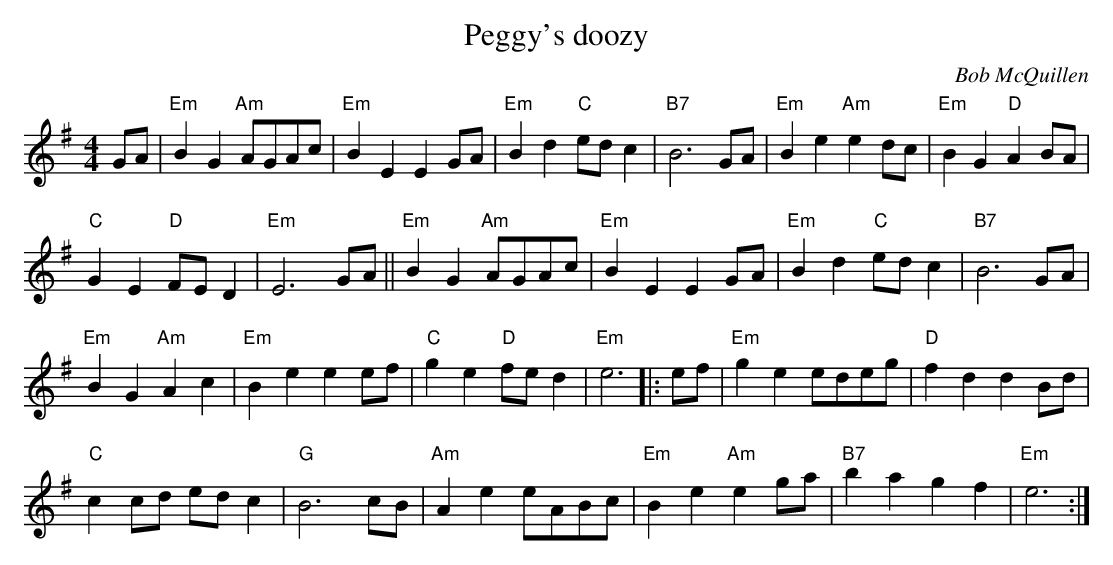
X:1
T:Peggy's doozy
C:Bob McQuillen
M:4/4
L:1/4
K:Em
G/A/ | "Em"B G "Am"A/G/A/c/ | "Em"B E E G/A/ |\
 "Em"B d "C"e/d/ c | "B7"B3 G/A/ |\
 "Em"B e "Am"e d/c/ | "Em"B G "D"A B/A/ |
 "C"G E "D"F/E/ D | "Em"E3 G/A/ ||\
"Em"B G "Am"A/G/A/c/ | "Em"B E E G/A/ |\
 "Em"B d "C"e/d/ c | "B7"B3 G/A/ |
 "Em"B G "Am"A c | "Em"B e e e/f/ |\
 "C"g e "D"f/e/ d | "Em"e3 |: e/f/ |\
 "Em"g e e/d/e/g/ | "D"f d d B/d/ |
 "C"c c/d/ e/d/ c | "G"B3 c/B/ |\
 "Am"A e e/A/B/c/ | "Em"B e "Am"e g/a/|\
 "B7"b a g f | "Em"e3 :|
